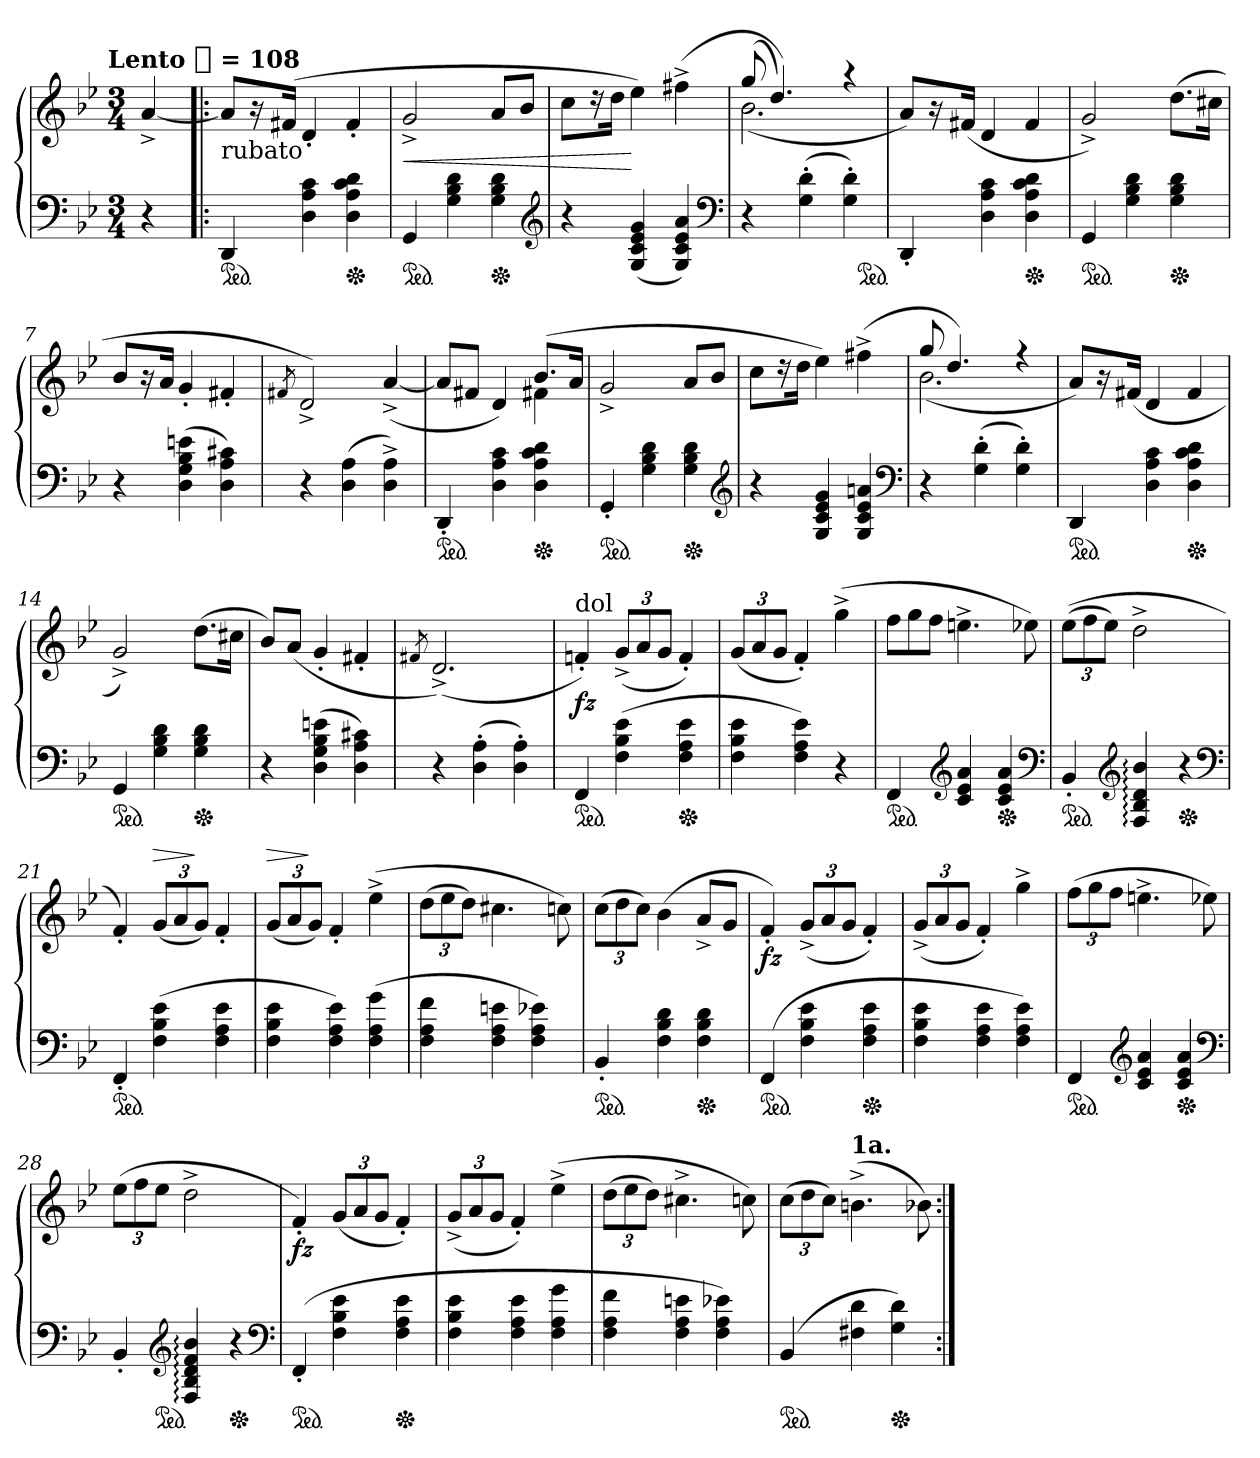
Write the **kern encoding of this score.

**kern	**kern	**dynam
*part1	*part1	*part1
*staff2	*staff1	*staff1/2
*clefF4	*clefG2	*
*k[b-e-]	*k[b-e-]	*
!!LO:TX:omd:t=Lento [quarter] = 108
*M3/4	*M3/4	*
*MM108	*MM108	*
=	=	=
4r	[4a^<	.
=1!|:	=1!|:	=1!|:
!	!LO:TX:b:t=rubato	!
*ped	*	*
4DD	8aL]	.
.	16r	.
.	(>16f#XJk	.
4D 4A 4c	4d'<	.
*Xped	*	*
4D 4A 4c 4d	4f#'<	.
=2	=2	=2
*ped	*	*
4GG	2g^>	<
4G 4B- 4d	.	.
*Xped	*	*
4G 4B- 4d	8aL	.
.	8b-J	.
*clefG2	*	*
=3	=3	=3
4r	8ccL	.
.	16r	.
.	16ddJk	.
(<4G 4c 4e- 4g	4ee-)	[
4G 4c 4e- 4a)	(>4ff#X^<	.
*clefF4	*	*
=4	=4	=4
*	*^	*
4r	(<8gg	(<2.b-	.
.	4.dd))	.	.
(>4G'> 4d'>	.	.	.
4G'> 4d'>)	4raa	.	.
*	*v	*v	*
*ped	*	*
=5	=5	=5
4DD'<	8aL)	.
.	16r	.
.	(16f#XJk	.
4D 4A 4c	4d	.
*Xped	*	*
4D 4A 4c 4d	4f#	.
=6	=6	=6
*ped	*	*
4GG	2g^>)	.
4G 4B- 4d	.	.
*Xped	*	*
4G 4B- 4d	(>8.ddL	.
.	16cc#XJk	.
=7	=7	=7
4r	8b-L	.
.	16r	.
.	16aJk	.
(4D 4G 4B- 4en	4g'<	.
4D 4A 4c#X)	4f#X'<	.
=8	=8	=8
.	8qf#X/	.
4r	2d^<)	.
(4D 4A	.	.
4D^< 4A^<)	(<[4a^<	.
=9	=9	=9
*	*^	*
*ped	*	*	*
4DD'<	8aL]	2ryy	.
.	8f#XJ	.	.
4D 4A 4c	4d)	.	.
*Xped	*	*	*
4D 4A 4c 4d	(>8.b-L	4f#X	.
.	16aJk	.	.
*	*v	*v	*
=10	=10	=10
*ped	*	*
4GG'<	2g^<	.
4G 4B- 4d	.	.
*Xped	*	*
4G 4B- 4d	8aL	.
.	8b-J	.
*clefG2	*	*
=11	=11	=11
4r	8ccL	.
.	16r	.
.	16ddJk	.
4G 4c 4e- 4g	4ee-)	.
4G 4c 4e- 4an	(>4ff#X^<	.
*clefF4	*	*
=12	=12	=12
*	*^	*
4r	8gg	(<2.b-	.
.	4.dd)	.	.
(4G'> 4d'>	.	.	.
4G'> 4d'>)	4rff	.	.
*	*v	*v	*
=13	=13	=13
*ped	*	*
4DD	8aL)	.
.	16r	.
.	(<16f#XJk	.
4D 4A 4c	4d	.
*Xped	*	*
4D 4A 4c 4d	4f#	.
=14	=14	=14
*ped	*	*
4GG	2g^>)	.
4G 4B- 4d	.	.
*Xped	*	*
4G 4B- 4d	(8.ddL	.
.	16cc#XJk	.
=15	=15	=15
4r	8b-L)	.
.	(<8aJ	.
(4D 4G 4B- 4en	4g'<	.
4D 4A 4c#X)	4f#X'<	.
=16	=16	=16
.	8qf#X/	.
4r	(<2.d^<)	.
(4D'> 4A'>	.	.
4D'> 4A'>)	.	.
=17	=17	=17
!	!LO:TX:a:t=dol	!
*ped	*	*
4FF	4fn'<)	fz
(4F 4B- 4e-	(12g^>L	.
.	12a	.
.	12gJ	.
*Xped	*	*
4F 4A 4e-	4f'<)	.
=18	=18	=18
4F 4B- 4e-	(12gL	.
.	12a	.
.	12gJ	.
4F 4A 4e-)	4f'<)	.
4r	(>4gg^<	.
=19	=19	=19
*	*Xtuplet	*
*ped	*	*
4FF	12ffL	.
.	12gg	.
.	12ffJ	.
*clefG2	*	*
4c 4e- 4a	4.een^<	.
*Xped	*	*
4c 4e- 4a	.	.
.	8ee-X)	.
*clefF4	*	*
=20	=20	=20
*	*tuplet	*
*ped	*	*
4BB-'<	(>(>12ee-L	.
.	12ff	.
.	12ee-J)	.
*clefG2	*	*
4F: 4B-: 4d: 4b-:	2dd^<	.
*Xped	*	*
4r	.	.
*clefF4	*	*
=21	=21	=21
*ped	*	*
4FF'<	4f'<)	.
!	!	!LO:HP:a
(>4F 4B- 4e-	(12gL	>
.	12a	.
.	12gJ)	]
4F 4A 4e-	4f'<	.
=22	=22	=22
!	!	!LO:HP:a
4F 4B- 4e-	(12gL	>
.	12a	.
.	12gJ)	]
4F 4A 4e-)	4f'<	.
(>4F 4A 4g	(>4ee-^<	.
=23	=23	=23
4F 4A 4f	(>12ddL	.
.	12ee-	.
.	12ddJ)	.
4F 4A 4en	4.cc#X	.
4F 4A 4e-X)	.	.
.	8ccn)	.
=24	=24	=24
*ped	*	*
4BB-'<	(12ccL	.
.	12dd	.
.	12ccJ)	.
4F 4B- 4d	(>4b-	.
*Xped	*	*
4F 4B- 4d	8a^<L	.
.	8gJ	.
=25	=25	=25
*ped	*	*
(>4FF	4f'<)	fz
4F 4B- 4e-	(12g^>L	.
.	12a	.
.	12gJ	.
*Xped	*	*
4F 4A 4e-	4f'<)	.
=26	=26	=26
4F 4B- 4e-	(12g^>L	.
.	12a	.
.	12gJ	.
4F 4A 4e-	4f'<)	.
4F 4A 4e-)	4gg^<	.
=27	=27	=27
*ped	*	*
4FF	(>12ffL	.
.	12gg	.
.	12ffJ	.
*clefG2	*	*
4c 4e- 4a	4.een^<	.
*Xped	*	*
4c 4e- 4a	.	.
.	8ee-X)	.
*clefF4	*	*
=28	=28	=28
4BB-'<	(>12ee-L	.
.	12ff	.
*ped	*	*
.	12ee-J	.
*clefG2	*	*
4F: 4B-: 4d: 4f: 4b-:	2dd^<	.
*Xped	*	*
4r	.	.
*clefF4	*	*
=29	=29	=29
*ped	*	*
(>4FF'<	4f'<)	fz
4F 4B- 4e-	(12gL	.
.	12a	.
.	12gJ	.
*Xped	*	*
4F 4A 4e-	4f'<)	.
=30	=30	=30
4F 4B- 4e-	(12g^>L	.
.	12a	.
.	12gJ	.
4F 4A 4e-	4f'<)	.
4F 4A 4g	(>4ee-^<	.
=31	=31	=31
4F 4A 4f	(>12ddL	.
.	12ee-	.
.	12ddJ)	.
4F 4A 4en	4.cc#X^<	.
4F 4A 4e-X)	.	.
.	8ccn)	.
=32	=32	=32
*ped	*	*
(>4BB-	(12ccL	.
.	12dd	.
.	12ccJ)	.
!	!LO:TX:a:B:t=1a.	!
4F#X 4d	(>4.bn^<	.
*Xped	*	*
4G 4d)	.	.
.	8b-X)	.
=:|!	=:|!	=:|!
*-	*-	*-
